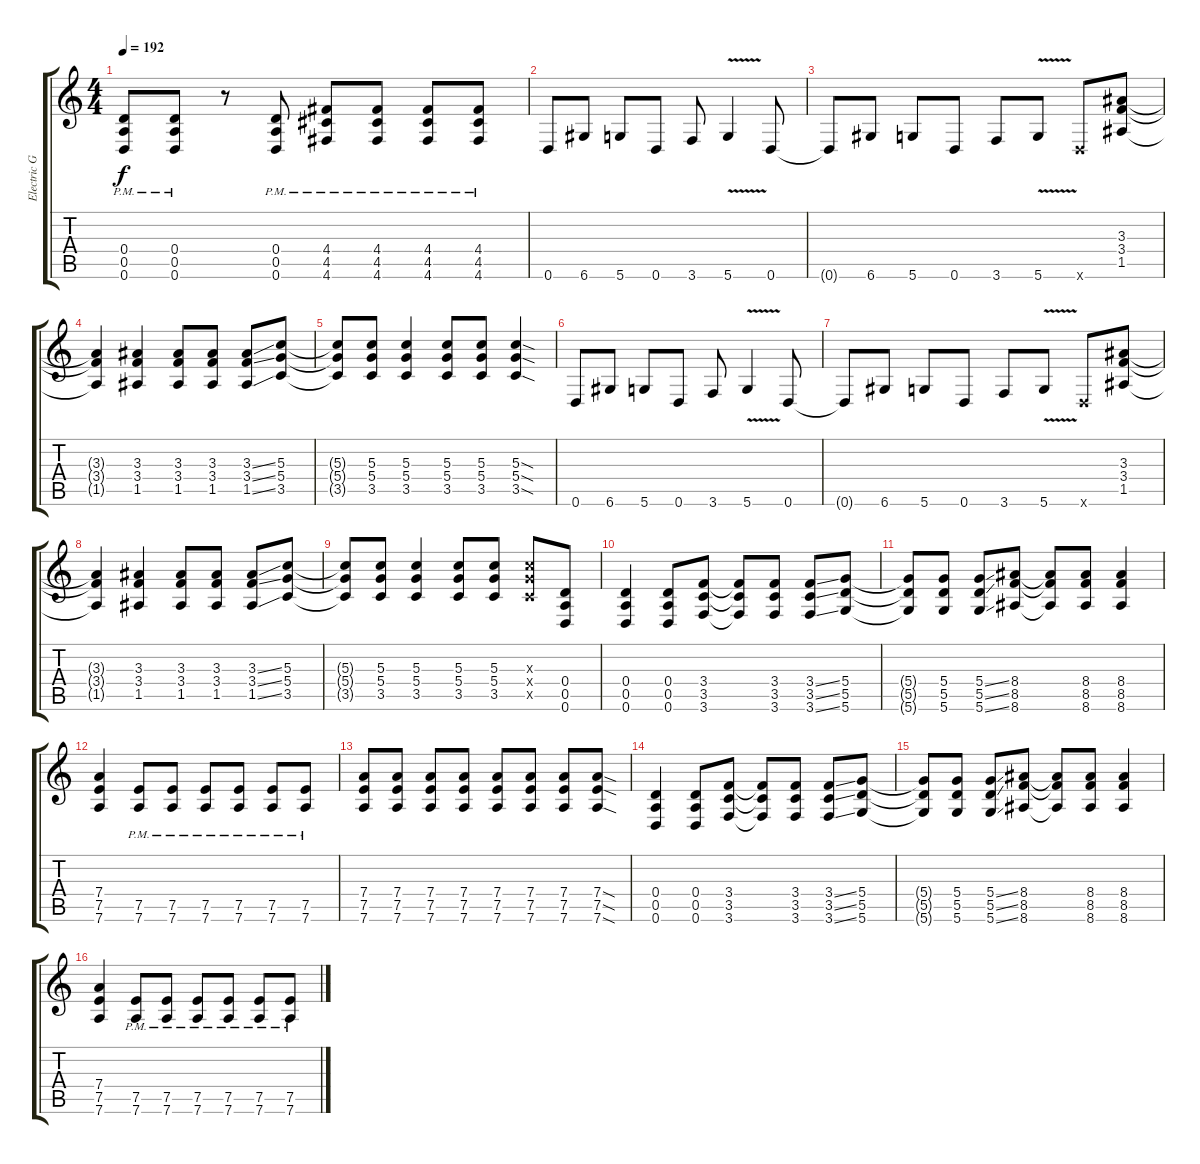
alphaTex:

\track ("Electric Guitar" "Electric G") {instrument distortionguitar}
\staff {score tabs}
\tuning (E4 B3 G3 D3 A2 D2) {hide}
\ts (4 4)
\tempo 192
\clef g2
\ks c
(0.4{pm} 0.5{pm} 0.6{pm}).8{dy f} (0.4{pm} 0.5{pm} 0.6{pm}).8 r.8 (0.4{pm} 0.5{pm} 0.6{pm}).8 (4.4{pm} 4.5{pm} 4.6{pm}).8 (4.4{pm} 4.5{pm} 4.6{pm}).8 (4.4{pm} 4.5{pm} 4.6{pm}).8 (4.4{pm} 4.5{pm} 4.6{pm}).8 |
0.6.8 6.6.8 5.6.8 0.6.8 3.6.8 5.6{v}.4 0.6.8 |
0.6{t}.8 6.6.8 5.6.8 0.6.8 3.6.8 5.6{v}.8 0.6{x}.8 (3.3 3.4 1.5).8 |
(3.3{t} 3.4{t} 1.5{t}).4 (3.3 3.4 1.5).4 (3.3 3.4 1.5).8 (3.3 3.4 1.5).8 (3.3{ss} 3.4{ss} 1.5{ss}).8 (5.3 5.4 3.5).8 |
(5.3{t} 5.4{t} 3.5{t}).8 (5.3 5.4 3.5).8 (5.3 5.4 3.5).4 (5.3 5.4 3.5).8 (5.3 5.4 3.5).8 (5.3{sod} 5.4{sod} 3.5{sod}).4 |
0.6.8 6.6.8 5.6.8 0.6.8 3.6.8 5.6{v}.4 0.6.8 |
0.6{t}.8 6.6.8 5.6.8 0.6.8 3.6.8 5.6{v}.8 0.6{x}.8 (3.3 3.4 1.5).8 |
(3.3{t} 3.4{t} 1.5{t}).4 (3.3 3.4 1.5).4 (3.3 3.4 1.5).8 (3.3 3.4 1.5).8 (3.3{ss} 3.4{ss} 1.5{ss}).8 (5.3 5.4 3.5).8 |
(5.3{t} 5.4{t} 3.5{t}).8 (5.3 5.4 3.5).8 (5.3 5.4 3.5).4 (5.3 5.4 3.5).8 (5.3 5.4 3.5).8 (5.3{x} 5.4{x} 3.5{x}).8 (0.4 0.5 0.6).8 |
(0.4 0.5 0.6).4 (0.4 0.5 0.6).8 (3.4 3.5 3.6).8 (3.4{t} 3.5{t} 3.6{t}).8 (3.4 3.5 3.6).8 (3.4{ss} 3.5{ss} 3.6{ss}).8 (5.4 5.5 5.6).8 |
(5.4{t} 5.5{t} 5.6{t}).8 (5.4 5.5 5.6).8 (5.4{ss} 5.5{ss} 5.6{ss}).8 (8.4 8.5 8.6).8 (8.4{t} 8.5{t} 8.6{t}).8 (8.4 8.5 8.6).8 (8.4 8.5 8.6).4 |
(7.4 7.5 7.6).4 (7.5{pm} 7.6{pm}).8 (7.5{pm} 7.6{pm}).8 (7.5{pm} 7.6{pm}).8 (7.5{pm} 7.6{pm}).8 (7.5{pm} 7.6{pm}).8 (7.5{pm} 7.6{pm}).8 |
(7.4 7.5 7.6).8 (7.4 7.5 7.6).8 (7.4 7.5 7.6).8 (7.4 7.5 7.6).8 (7.4 7.5 7.6).8 (7.4 7.5 7.6).8 (7.4 7.5 7.6).8 (7.4{sod} 7.5{sod} 7.6{sod}).8 |
(0.4 0.5 0.6).4 (0.4 0.5 0.6).8 (3.4 3.5 3.6).8 (3.4{t} 3.5{t} 3.6{t}).8 (3.4 3.5 3.6).8 (3.4{ss} 3.5{ss} 3.6{ss}).8 (5.4 5.5 5.6).8 |
(5.4{t} 5.5{t} 5.6{t}).8 (5.4 5.5 5.6).8 (5.4{ss} 5.5{ss} 5.6{ss}).8 (8.4 8.5 8.6).8 (8.4{t} 8.5{t} 8.6{t}).8 (8.4 8.5 8.6).8 (8.4 8.5 8.6).4 |
(7.4 7.5 7.6).4 (7.5{pm} 7.6{pm}).8 (7.5{pm} 7.6{pm}).8 (7.5{pm} 7.6{pm}).8 (7.5{pm} 7.6{pm}).8 (7.5{pm} 7.6{pm}).8 (7.5{pm} 7.6{pm}).8
